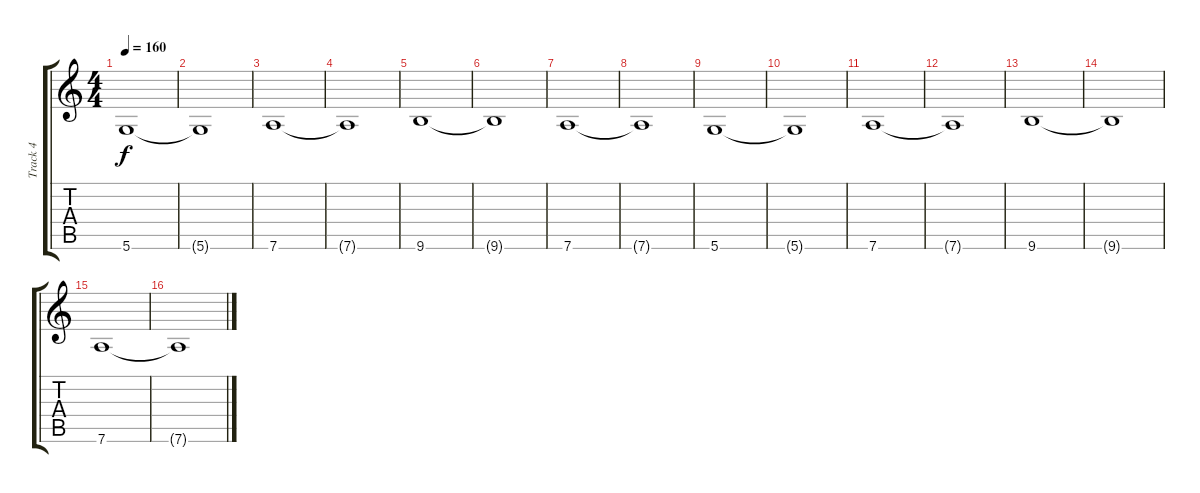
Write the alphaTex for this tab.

\track ("Track 4" "Track 4") {instrument electricbassfinger}
\staff {score tabs}
\tuning (E4 B3 G3 D3 A2 D2) {hide}
\ts (4 4)
\tempo 160
\clef g2
\ks c
5.6.1{dy f} |
5.6{t}.1 |
7.6.1 |
7.6{t}.1 |
9.6.1 |
9.6{t}.1 |
7.6.1 |
7.6{t}.1 |
5.6.1 |
5.6{t}.1 |
7.6.1 |
7.6{t}.1 |
9.6.1 |
9.6{t}.1 |
7.6.1 |
7.6{t}.1
